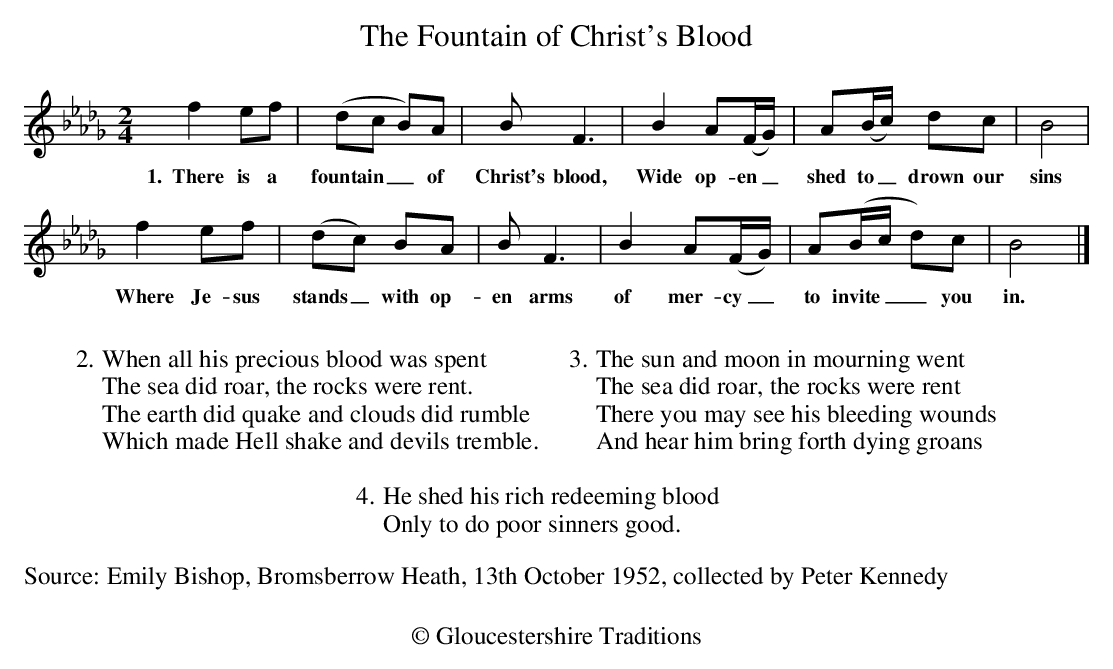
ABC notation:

X:1
T:The Fountain of Christ's Blood
M:2/4
L:1/4
K:Bbmin
fe/2f/2 | (d/2c/2 B/2)A/2 | B/2 F3/2 | B A/2(F/4G/4) | A/2(B/4c/4) d/2c/2 | B2 |
w:1.~~There is a fountain__ of Christ's blood, Wide op-en_ shed to_drown our sins
fe/2f/2 | (d/2c/2) B/2A/2 | B/2 F3/2 | B A/2(F/4G/4) | A/2(B/4c/4 d/2)c/2 | B2 |]
w:Where Je-sus stands_ with op-en arms of mer-cy_ to invite__ you in.
%%text
%%text
%%text
W:2.When all his precious blood was spent
W:The sea did roar, the rocks were rent.
W:The earth did quake and clouds did rumble
W:Which made Hell shake and devils tremble.
W:
W:3.The sun and moon in mourning went
W:The sea did roar, the rocks were rent
W:There you may see his bleeding wounds
W:And hear him bring forth dying groans
W:
W:4.He shed his rich redeeming blood
W:Only to do poor sinners good.
